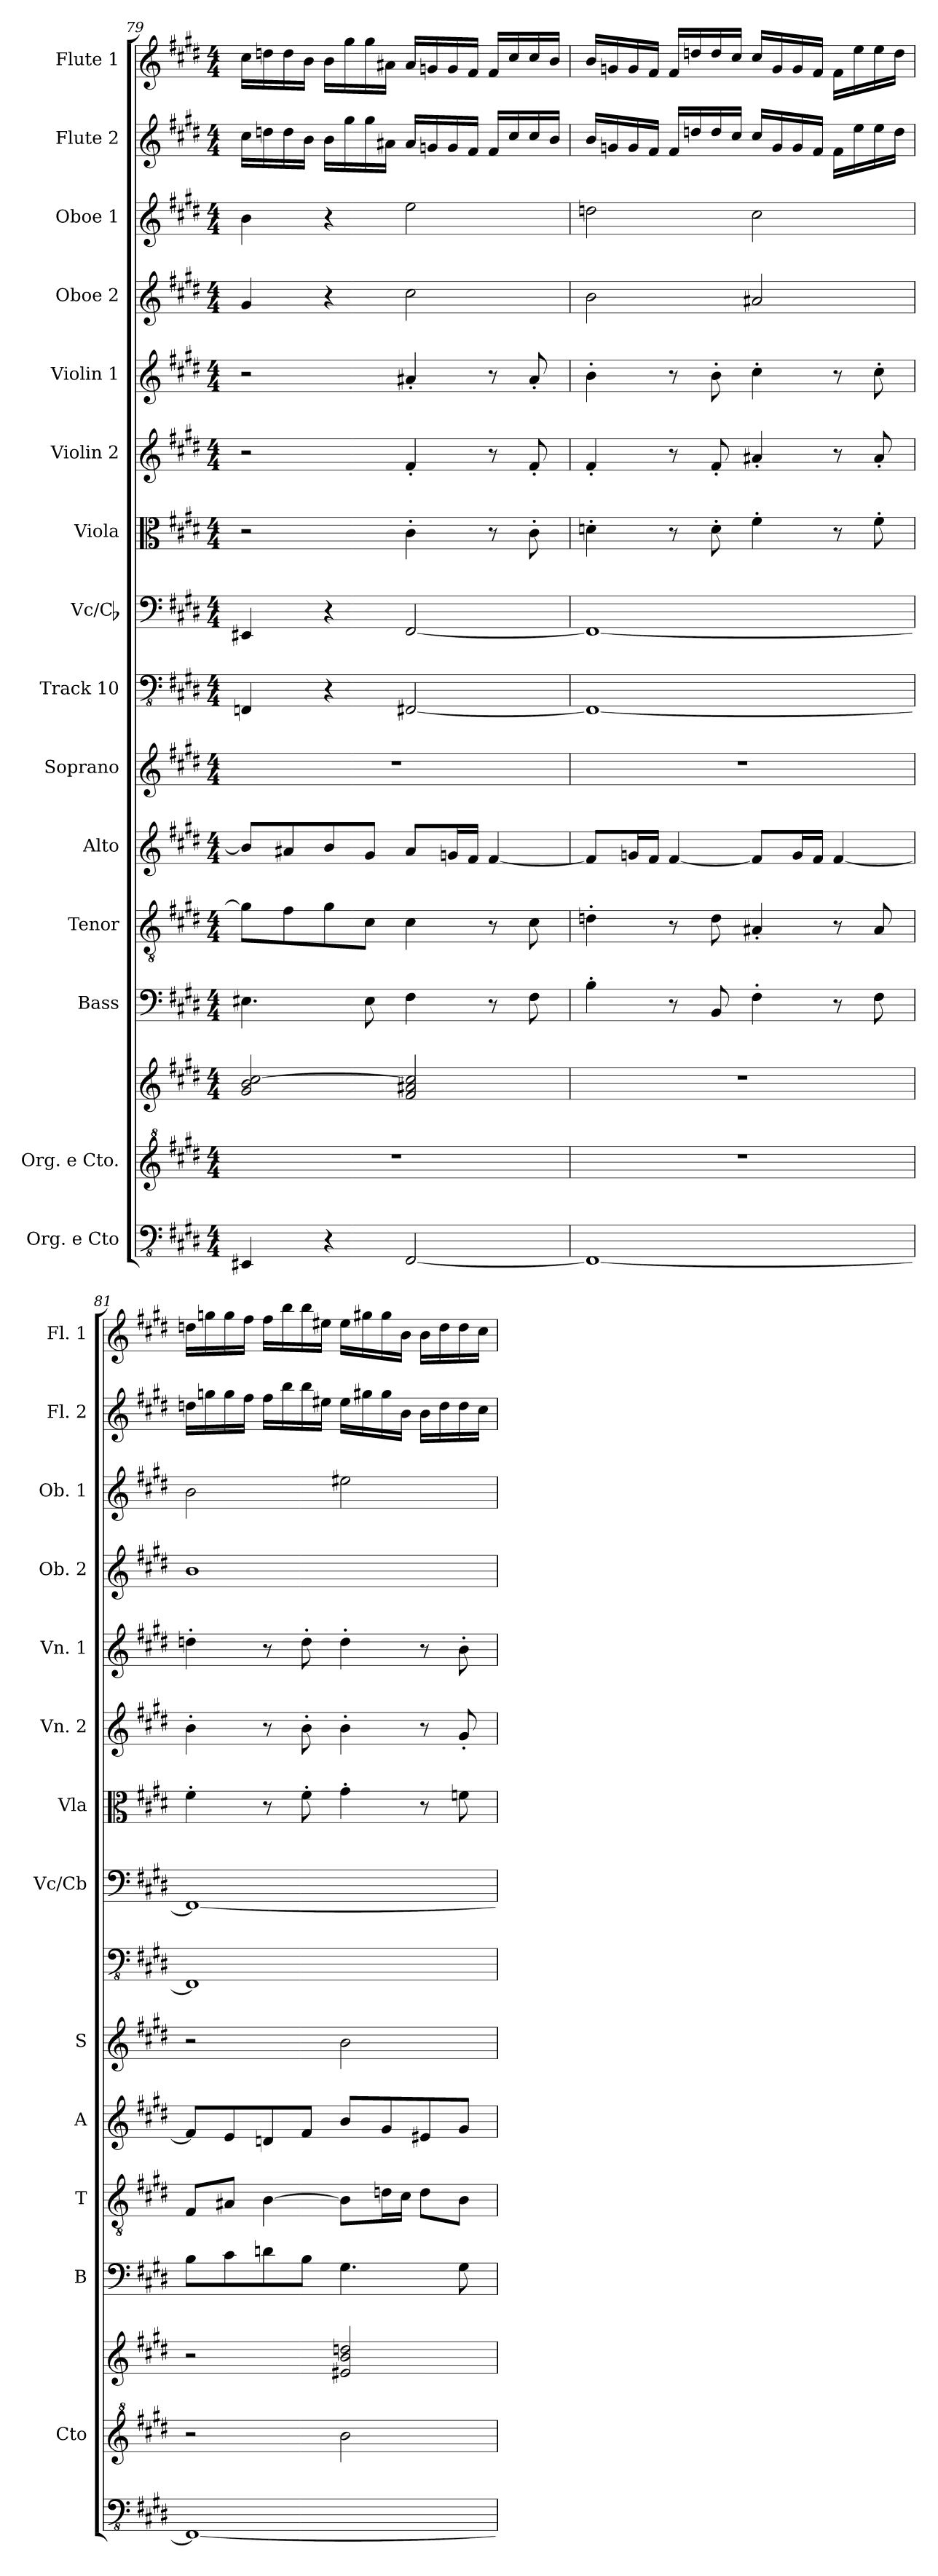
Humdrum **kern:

**kern	**kern	**kern	**kern	**kern	**kern	**kern	**kern	**kern	**kern	**kern	**kern	**kern	**kern	**kern	**kern
*part15	*part14	*part14	*part13	*part12	*part11	*part10	*part9	*part8	*part7	*part6	*part5	*part4	*part3	*part2	*part1
*staff16	*staff15	*staff14	*staff13	*staff12	*staff11	*staff10	*staff9	*staff8	*staff7	*staff6	*staff5	*staff4	*staff3	*staff2	*staff1
*I"Org. e Cto	*I"Org. e Cto.	*	*I"Bass	*I"Tenor	*I"Alto	*I"Soprano	*I"Track 10	*I"Vc/Cb	*I"Viola	*I"Violin 2	*I"Violin 1	*I"Oboe 2	*I"Oboe 1	*I"Flute 2	*I"Flute 1
*	*I'Cto	*	*I'B	*I'T	*I'A	*I'S	*	*I'Vc/Cb	*I'Vla	*I'Vn. 2	*I'Vn. 1	*I'Ob. 2	*I'Ob. 1	*I'Fl. 2	*I'Fl. 1
!!LO:PB:g=z
*clefFv4	*clefG^2	*clefG2	*clefF4	*clefGv2	*clefG2	*clefG2	*clefFv4	*clefF4	*clefC3	*clefG2	*clefG2	*clefG2	*clefG2	*clefG2	*clefG2
*k[f#c#g#d#]	*k[f#c#g#d#]	*k[f#c#g#d#]	*k[f#c#g#d#]	*k[f#c#g#d#]	*k[f#c#g#d#]	*k[f#c#g#d#]	*k[f#c#g#d#]	*k[f#c#g#d#]	*k[f#c#g#d#]	*k[f#c#g#d#]	*k[f#c#g#d#]	*k[f#c#g#d#]	*k[f#c#g#d#]	*k[f#c#g#d#]	*k[f#c#g#d#]
*M4/4	*M4/4	*M4/4	*M4/4	*M4/4	*M4/4	*M4/4	*M4/4	*M4/4	*M4/4	*M4/4	*M4/4	*M4/4	*M4/4	*M4/4	*M4/4
=79	=79	=79	=79	=79	=79	=79	=79	=79	=79	=79	=79	=79	=79	=79	=79
4EEE#X/	1r	2g#/ 2b/ [2cc#/	4.E#X\	8g#\L]	8b/L]	1r	4FFFn/	4EE#X/	2r	2r	2r	4g#/	4b\	16cc#\LL	16cc#\LL
.	.	.	.	.	.	.	.	.	.	.	.	.	.	16ddn\	16ddn\
.	.	.	.	8f#\	8a#X/	.	.	.	.	.	.	.	.	16dd\	16dd\
.	.	.	.	.	.	.	.	.	.	.	.	.	.	16b\JJ	16b\JJ
4r	.	.	.	8g#\	8b/	.	4r	4r	.	.	.	4r	4r	16b\LL	16b\LL
.	.	.	.	.	.	.	.	.	.	.	.	.	.	16gg#\	16gg#\
.	.	.	8E#\	8c#\J	8g#/J	.	.	.	.	.	.	.	.	16gg#\	16gg#\
.	.	.	.	.	.	.	.	.	.	.	.	.	.	16a#X\JJ	16a#X\JJ
[2FFF#/	.	2f#/ 2a#X/ 2cc#/]	4F#\	4c#\	8a#/L	.	[2FFF#X/	[2FF#/	4c#'\	4f#'/	4a#X'/	2cc#\	2ee\	16a#/LL	16a#/LL
.	.	.	.	.	.	.	.	.	.	.	.	.	.	16gn/	16gn/
.	.	.	.	.	16gn/L	.	.	.	.	.	.	.	.	16g/	16g/
.	.	.	.	.	16f#/JJ	.	.	.	.	.	.	.	.	16f#/JJ	16f#/JJ
.	.	.	8r	8r	[4f#/	.	.	.	8r	8r	8r	.	.	16f#/LL	16f#/LL
.	.	.	.	.	.	.	.	.	.	.	.	.	.	16cc#/	16cc#/
.	.	.	8F#\	8c#\	.	.	.	.	8c#'\	8f#'/	8a#'/	.	.	16cc#/	16cc#/
.	.	.	.	.	.	.	.	.	.	.	.	.	.	16b/JJ	16b/JJ
=80	=80	=80	=80	=80	=80	=80	=80	=80	=80	=80	=80	=80	=80	=80	=80
1FFF#_	1r	1r	4B'\	4dn'\	8f#/L]	1r	1FFF#_	1FF#_	4dn'\	4f#'/	4b'\	2b\	2ddn\	16b/LL	16b/LL
.	.	.	.	.	.	.	.	.	.	.	.	.	.	16gn/	16gn/
.	.	.	.	.	16gn/L	.	.	.	.	.	.	.	.	16g/	16g/
.	.	.	.	.	16f#/JJ	.	.	.	.	.	.	.	.	16f#/JJ	16f#/JJ
.	.	.	8r	8r	[4f#/	.	.	.	8r	8r	8r	.	.	16f#/LL	16f#/LL
.	.	.	.	.	.	.	.	.	.	.	.	.	.	16ddn/	16ddn/
.	.	.	8BB/	8d\	.	.	.	.	8d'\	8f#'/	8b'\	.	.	16dd/	16dd/
.	.	.	.	.	.	.	.	.	.	.	.	.	.	16cc#/JJ	16cc#/JJ
.	.	.	4F#'\	4A#X'/	8f#/L]	.	.	.	4f#'\	4a#X'/	4cc#'\	2a#X/	2cc#\	16cc#/LL	16cc#/LL
.	.	.	.	.	.	.	.	.	.	.	.	.	.	16g/	16g/
.	.	.	.	.	16g/L	.	.	.	.	.	.	.	.	16g/	16g/
.	.	.	.	.	16f#/JJ	.	.	.	.	.	.	.	.	16f#/JJ	16f#/JJ
.	.	.	8r	8r	[4f#/	.	.	.	8r	8r	8r	.	.	16f#\LL	16f#\LL
.	.	.	.	.	.	.	.	.	.	.	.	.	.	16ee\	16ee\
.	.	.	8F#\	8A#/	.	.	.	.	8f#'\	8a#'/	8cc#'\	.	.	16ee\	16ee\
.	.	.	.	.	.	.	.	.	.	.	.	.	.	16dd\JJ	16dd\JJ
!!LO:PB:g=z
=81	=81	=81	=81	=81	=81	=81	=81	=81	=81	=81	=81	=81	=81	=81	=81
1FFF#_	2r	2r	8B\L	8F#/L	8f#/L]	2r	1FFF#]	1FF#_	4f#'\	4b'\	4ddn'\	1b	2b\	16ddn\LL	16ddn\LL
.	.	.	.	.	.	.	.	.	.	.	.	.	.	16ggn\	16ggn\
.	.	.	8c#\	8A#X/J	8e/	.	.	.	.	.	.	.	.	16gg\	16gg\
.	.	.	.	.	.	.	.	.	.	.	.	.	.	16ff#\JJ	16ff#\JJ
.	.	.	8dn\	[4B\	8dn/	.	.	.	8r	8r	8r	.	.	16ff#\LL	16ff#\LL
.	.	.	.	.	.	.	.	.	.	.	.	.	.	16bb\	16bb\
.	.	.	8B\J	.	8f#/J	.	.	.	8f#'\	8b'\	8dd'\	.	.	16bb\	16bb\
.	.	.	.	.	.	.	.	.	.	.	.	.	.	16ee#X\JJ	16ee#X\JJ
.	2bb\	2e#X/ 2b/ 2ddn/	4.G#\	8B\L]	8b/L	2b\	.	.	4g#'\	4b'\	4dd'\	.	2ee#X\	16ee#\LL	16ee#\LL
.	.	.	.	.	.	.	.	.	.	.	.	.	.	16gg#X\	16gg#X\
.	.	.	.	16dn\L	8g#/	.	.	.	.	.	.	.	.	16gg#\	16gg#\
.	.	.	.	16c#\JJ	.	.	.	.	.	.	.	.	.	16b\JJ	16b\JJ
.	.	.	.	8d\L	8e#X/	.	.	.	8r	8r	8r	.	.	16b\LL	16b\LL
.	.	.	.	.	.	.	.	.	.	.	.	.	.	16dd\	16dd\
.	.	.	8G#\	8B\J	8g#/J	.	.	.	8fn\	8g#'/	8b'\	.	.	16dd\	16dd\
.	.	.	.	.	.	.	.	.	.	.	.	.	.	16cc#\JJ	16cc#\JJ
=	=	=	=	=	=	=	=	=	=	=	=	=	=	=	=
*-	*-	*-	*-	*-	*-	*-	*-	*-	*-	*-	*-	*-	*-	*-	*-
